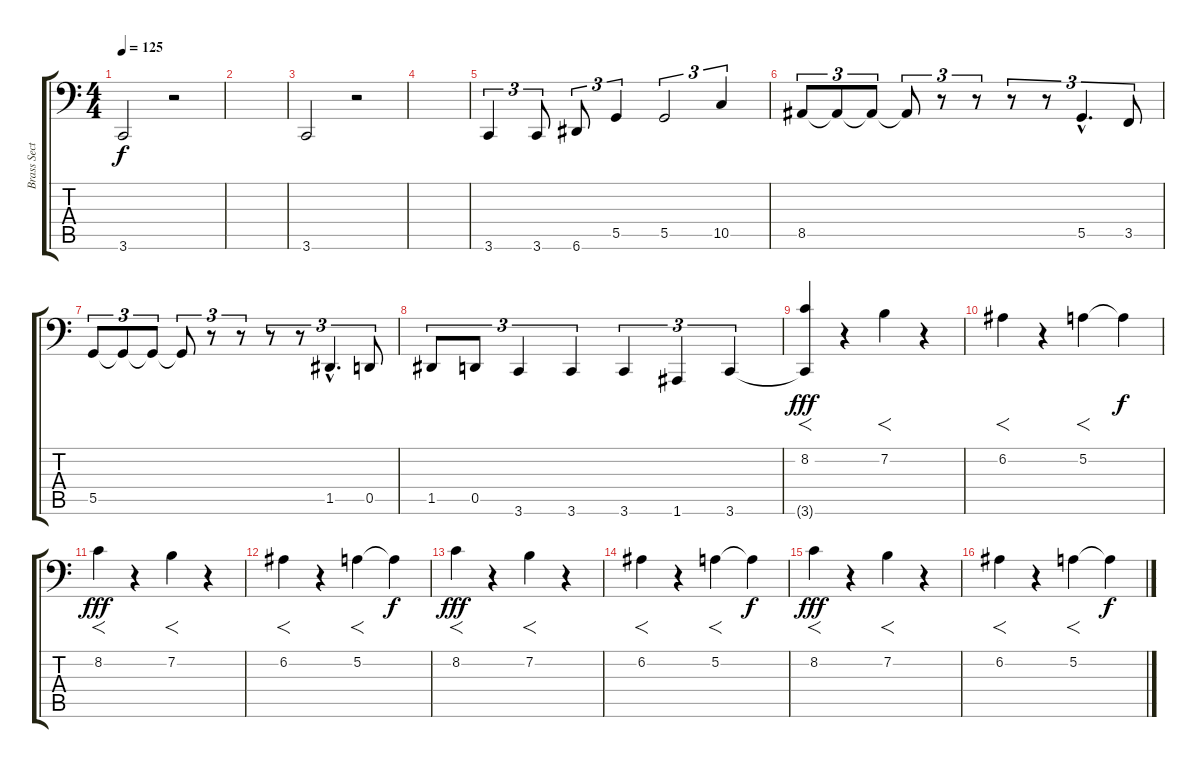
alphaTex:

\track ("Brass Section" "Brass Sect") {instrument brasssection}
\staff {score tabs}
\tuning (A3 E3 C3 G2 D2 A1) {hide}
\ts (4 4)
\tempo 125
\clef f4
\ks c
3.6.2{dy f} r.2 |
|
3.6.2 r.2 |
|
3.6.4{tu (3 2)} 3.6.8{tu (3 2)} 6.6.8{tu (3 2)} 5.5.4{tu (3 2)} 5.5.2{tu (3 2)} 10.5.4{tu (3 2)} |
8.5.8{tu (3 2)} 8.5{t}.8{tu (3 2)} 8.5{t}.8{tu (3 2)} 8.5{t}.8{tu (3 2)} r.8{tu (3 2)} r.8{tu (3 2)} r.8{tu (3 2)} r.8{tu (3 2)} 5.5{hac}.4{d tu (3 2)} 3.5.8{tu (3 2)} |
5.5.8{tu (3 2)} 5.5{t}.8{tu (3 2)} 5.5{t}.8{tu (3 2)} 5.5{t}.8{tu (3 2)} r.8{tu (3 2)} r.8{tu (3 2)} r.8{tu (3 2)} r.8{tu (3 2)} 1.5{hac}.4{d tu (3 2)} 0.5.8{tu (3 2)} |
1.5.8{tu (3 2)} 0.5.8{tu (3 2)} 3.6.4{tu (3 2)} 3.6.4{tu (3 2)} 3.6.4{tu (3 2)} 1.6.4{tu (3 2)} 3.6.4{tu (3 2)} |
(8.2 3.6{t}).4{f dy fff} r.4 7.2.4{f} r.4 |
6.2.4{f} r.4 5.2.4{f} 5.2{t}.4{dy f} |
8.2.4{f dy fff} r.4 7.2.4{f} r.4 |
6.2.4{f} r.4 5.2.4{f} 5.2{t}.4{dy f} |
8.2.4{f dy fff} r.4 7.2.4{f} r.4 |
6.2.4{f} r.4 5.2.4{f} 5.2{t}.4{dy f} |
8.2.4{f dy fff} r.4 7.2.4{f} r.4 |
6.2.4{f} r.4 5.2.4{f} 5.2{t}.4{dy f}
